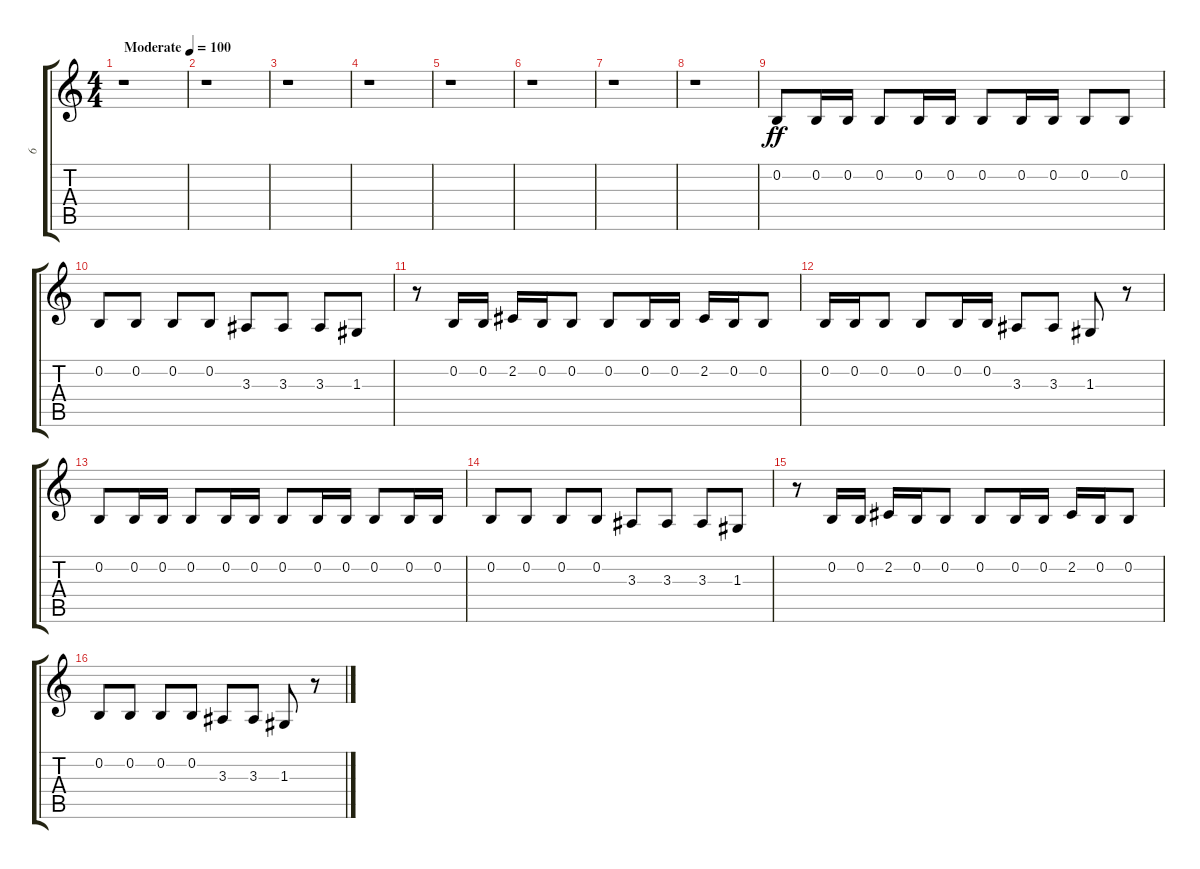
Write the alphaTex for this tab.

\track ("6" "6") {instrument lead2sawtooth}
\staff {score tabs}
\tuning (E4 B3 G3 D3 A2 E2) {hide}
\ts (4 4)
\tempo (100 "Moderate")
\clef g2
\ks c
r.1{dy ff instrument lead2sawtooth} |
r.1 |
r.1 |
r.1 |
r.1 |
r.1 |
r.1 |
r.1 |
0.2.8 0.2.16 0.2.16 0.2.8 0.2.16 0.2.16 0.2.8 0.2.16 0.2.16 0.2.8 0.2.8 |
0.2.8 0.2.8 0.2.8 0.2.8 3.3.8 3.3.8 3.3.8 1.3.8 |
r.8 0.2.16 0.2.16 2.2.16 0.2.16 0.2.8 0.2.8 0.2.16 0.2.16 2.2.16 0.2.16 0.2.8 |
0.2.16 0.2.16 0.2.8 0.2.8 0.2.16 0.2.16 3.3.8 3.3.8 1.3.8 r.8 |
0.2.8 0.2.16 0.2.16 0.2.8 0.2.16 0.2.16 0.2.8 0.2.16 0.2.16 0.2.8 0.2.16 0.2.16 |
0.2.8 0.2.8 0.2.8 0.2.8 3.3.8 3.3.8 3.3.8 1.3.8 |
r.8 0.2.16 0.2.16 2.2.16 0.2.16 0.2.8 0.2.8 0.2.16 0.2.16 2.2.16 0.2.16 0.2.8 |
0.2.8 0.2.8 0.2.8 0.2.8 3.3.8 3.3.8 1.3.8 r.8
